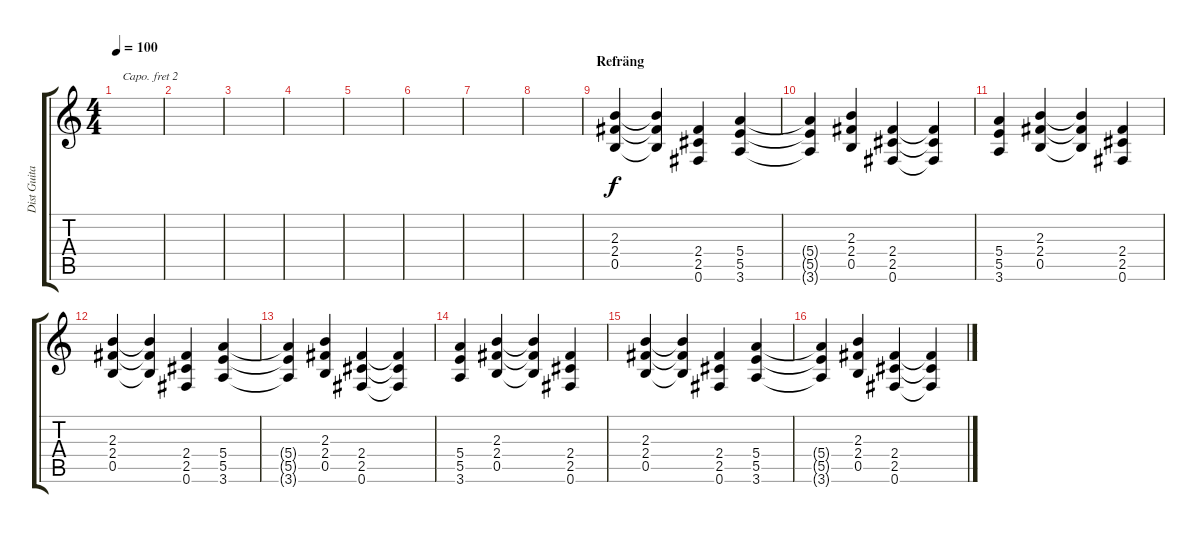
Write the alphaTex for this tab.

\track ("Dist Guitar" "Dist Guita") {instrument overdrivenguitar}
\staff {score tabs}
\capo 2
\tuning (E4 B3 G3 D3 A2 E2) {hide}
\ts (4 4)
\tempo 100
\clef g2
\ks c
|
|
|
|
|
|
|
|
\section ("" "Refräng")
(2.3 2.4 0.5).4 (2.3{t} 2.4{t} 0.5{t}).4 (2.4 2.5 0.6).4 (5.4 5.5 3.6).4 |
(5.4{t} 5.5{t} 3.6{t}).4 (2.3 2.4 0.5).4 (2.4 2.5 0.6).4 (2.4{t} 2.5{t} 0.6{t}).4 |
(5.4 5.5 3.6).4 (2.3 2.4 0.5).4 (2.3{t} 2.4{t} 0.5{t}).4 (2.4 2.5 0.6).4 |
(2.3 2.4 0.5).4 (2.3{t} 2.4{t} 0.5{t}).4 (2.4 2.5 0.6).4 (5.4 5.5 3.6).4 |
(5.4{t} 5.5{t} 3.6{t}).4 (2.3 2.4 0.5).4 (2.4 2.5 0.6).4 (2.4{t} 2.5{t} 0.6{t}).4 |
(5.4 5.5 3.6).4 (2.3 2.4 0.5).4 (2.3{t} 2.4{t} 0.5{t}).4 (2.4 2.5 0.6).4 |
(2.3 2.4 0.5).4 (2.3{t} 2.4{t} 0.5{t}).4 (2.4 2.5 0.6).4 (5.4 5.5 3.6).4 |
(5.4{t} 5.5{t} 3.6{t}).4 (2.3 2.4 0.5).4 (2.4 2.5 0.6).4 (2.4{t} 2.5{t} 0.6{t}).4
